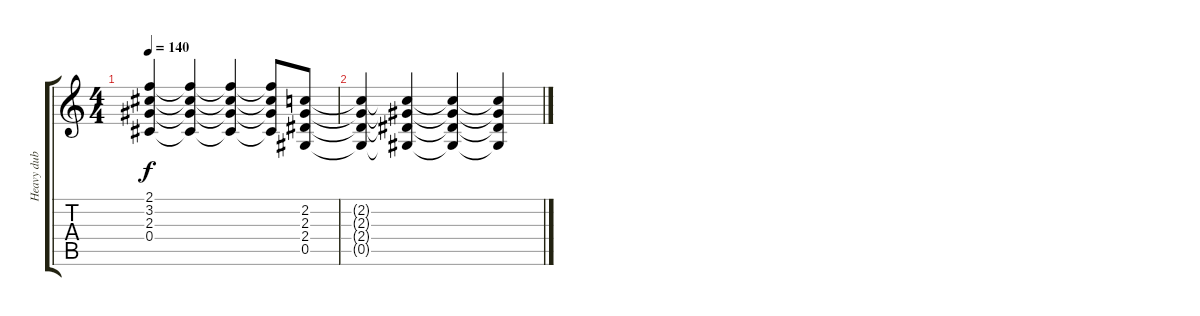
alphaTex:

\track ("Heavy dub" "Heavy dub") {instrument distortionguitar}
\staff {score tabs}
\tuning (Eb4 Bb3 Gb3 Db3 Ab2 Eb2) {hide}
\ts (4 4)
\tempo 140
\clef g2
\ks c
(2.1 3.2 2.3 0.4).4{dy f} (2.1{t} 3.2{t} 2.3{t} 0.4{t}).4 (2.1{t} 3.2{t} 2.3{t} 0.4{t}).4 (2.1{t} 3.2{t} 2.3{t} 0.4{t}).8 (2.2 2.3 2.4 0.5).8 |
(2.2{t} 2.3{t} 2.4{t} 0.5{t}).4 (2.2{t} 2.3{t} 2.4{t} 0.5{t}).4 (2.2{t} 2.3{t} 2.4{t} 0.5{t}).4 (2.2{t} 2.3{t} 2.4{t} 0.5{t}).4
